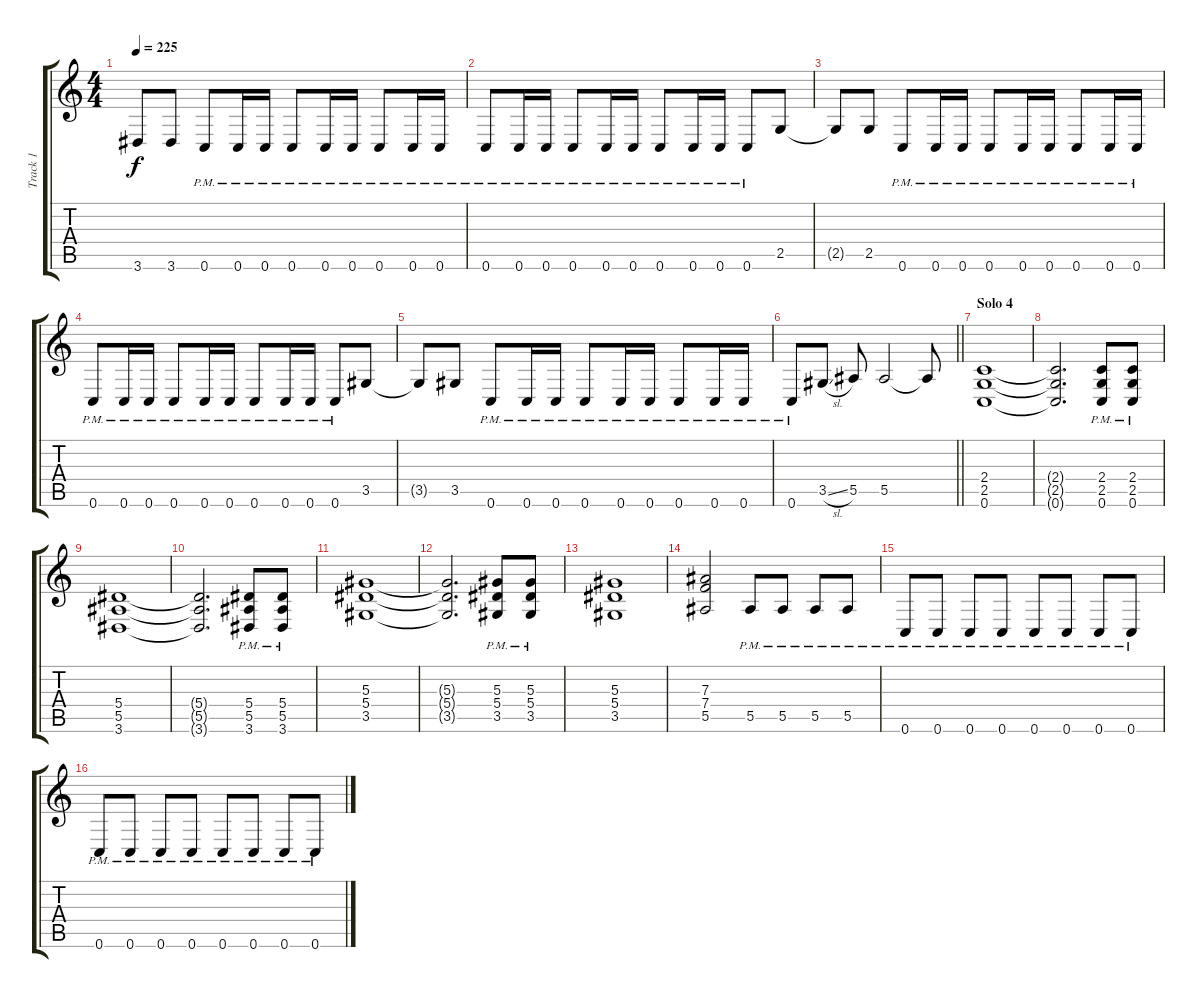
\track ("Track 1" "Track 1") {instrument distortionguitar}
\staff {score tabs}
\tuning (C4 G3 Eb3 Bb2 F2 C2) {hide}
\ts (4 4)
\tempo 225
\clef g2
\ks c
3.6{t}.8{dy f} 3.6.8 0.6{pm}.8 0.6{pm}.16 0.6{pm}.16 0.6{pm}.8 0.6{pm}.16 0.6{pm}.16 0.6{pm}.8 0.6{pm}.16 0.6{pm}.16 |
0.6{pm}.8 0.6{pm}.16 0.6{pm}.16 0.6{pm}.8 0.6{pm}.16 0.6{pm}.16 0.6{pm}.8 0.6{pm}.16 0.6{pm}.16 0.6{pm}.8 2.5.8 |
2.5{t}.8 2.5.8 0.6{pm}.8 0.6{pm}.16 0.6{pm}.16 0.6{pm}.8 0.6{pm}.16 0.6{pm}.16 0.6{pm}.8 0.6{pm}.16 0.6{pm}.16 |
0.6{pm}.8 0.6{pm}.16 0.6{pm}.16 0.6{pm}.8 0.6{pm}.16 0.6{pm}.16 0.6{pm}.8 0.6{pm}.16 0.6{pm}.16 0.6{pm}.8 3.5.8 |
3.5{t}.8 3.5.8 0.6{pm}.8 0.6{pm}.16 0.6{pm}.16 0.6{pm}.8 0.6{pm}.16 0.6{pm}.16 0.6{pm}.8 0.6{pm}.16 0.6{pm}.16 |
\barLineRight lightlight
0.6{pm}.8 3.5{sl}.8 5.5.8 5.5.2 5.5{t}.8 |
\section ("" "Solo 4")
(2.4 2.5 0.6).1 |
(2.4{t} 2.5{t} 0.6{t}).2{d} (2.4{pm} 2.5{pm} 0.6{pm}).8 (2.4{pm} 2.5{pm} 0.6{pm}).8 |
(5.4 5.5 3.6).1 |
(5.4{t} 5.5{t} 3.6{t}).2{d} (5.4{pm} 5.5{pm} 3.6{pm}).8 (5.4{pm} 5.5{pm} 3.6{pm}).8 |
(5.3 5.4 3.5).1 |
(5.3{t} 5.4{t} 3.5{t}).2{d} (5.3{pm} 5.4{pm} 3.5{pm}).8 (5.3{pm} 5.4{pm} 3.5{pm}).8 |
(5.3 5.4 3.5).1 |
(7.3 7.4 5.5).2 5.5{pm}.8 5.5{pm}.8 5.5{pm}.8 5.5{pm}.8 |
0.6{pm}.8 0.6{pm}.8 0.6{pm}.8 0.6{pm}.8 0.6{pm}.8 0.6{pm}.8 0.6{pm}.8 0.6{pm}.8 |
0.6{pm}.8 0.6{pm}.8 0.6{pm}.8 0.6{pm}.8 0.6{pm}.8 0.6{pm}.8 0.6{pm}.8 0.6{pm}.8
